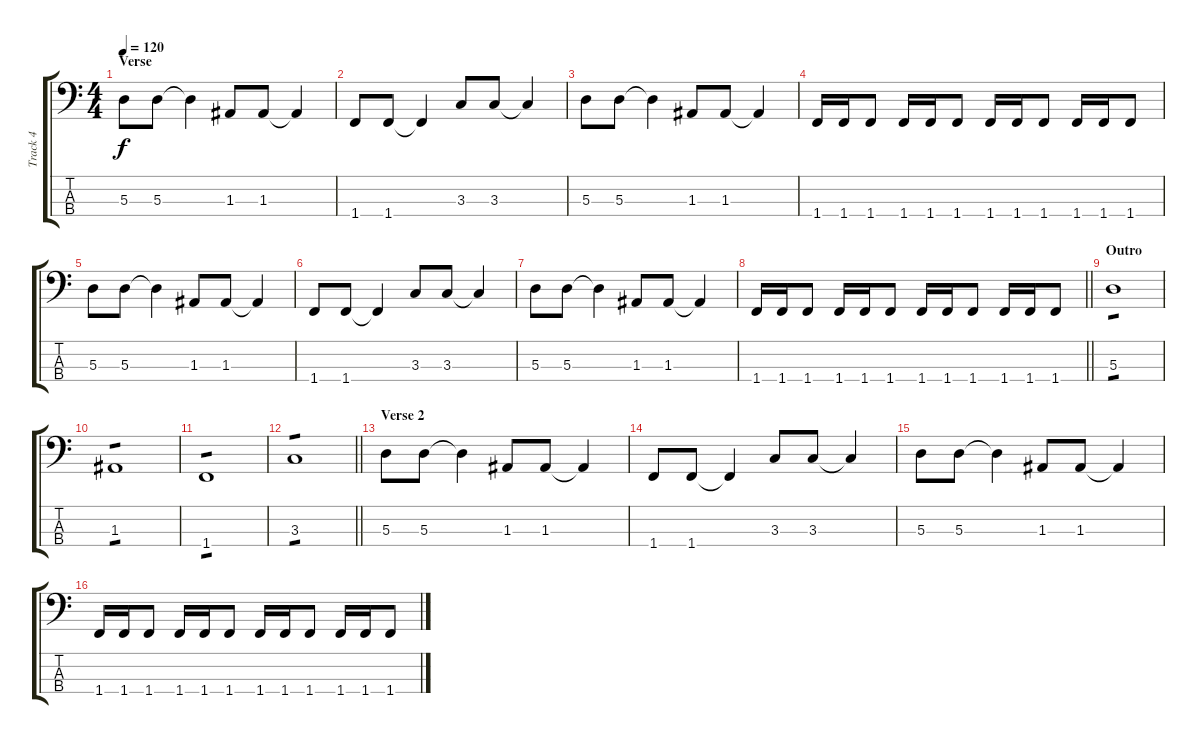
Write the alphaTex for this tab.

\track ("Track 4" "Track 4") {instrument electricbassfinger}
\staff {score tabs}
\tuning (G2 D2 A1 E1) {hide}
\ts (4 4)
\section ("" "Verse")
\tempo 120
\clef f4
\ks c
5.3.8{dy f} 5.3.8 5.3{t}.4 1.3.8 1.3.8 1.3{t}.4 |
1.4.8 1.4.8 1.4{t}.4 3.3.8 3.3.8 3.3{t}.4 |
5.3.8 5.3.8 5.3{t}.4 1.3.8 1.3.8 1.3{t}.4 |
1.4.16 1.4.16 1.4.8 1.4.16 1.4.16 1.4.8 1.4.16 1.4.16 1.4.8 1.4.16 1.4.16 1.4.8 |
5.3.8 5.3.8 5.3{t}.4 1.3.8 1.3.8 1.3{t}.4 |
1.4.8 1.4.8 1.4{t}.4 3.3.8 3.3.8 3.3{t}.4 |
5.3.8 5.3.8 5.3{t}.4 1.3.8 1.3.8 1.3{t}.4 |
\barLineRight lightlight
1.4.16 1.4.16 1.4.8 1.4.16 1.4.16 1.4.8 1.4.16 1.4.16 1.4.8 1.4.16 1.4.16 1.4.8 |
\section ("" "Outro")
5.3.1{tp 1} |
1.3.1{tp 1} |
1.4.1{tp 1} |
\barLineRight lightlight
3.3.1{tp 1} |
\section ("" "Verse 2")
5.3.8 5.3.8 5.3{t}.4 1.3.8 1.3.8 1.3{t}.4 |
1.4.8 1.4.8 1.4{t}.4 3.3.8 3.3.8 3.3{t}.4 |
5.3.8 5.3.8 5.3{t}.4 1.3.8 1.3.8 1.3{t}.4 |
1.4.16 1.4.16 1.4.8 1.4.16 1.4.16 1.4.8 1.4.16 1.4.16 1.4.8 1.4.16 1.4.16 1.4.8
